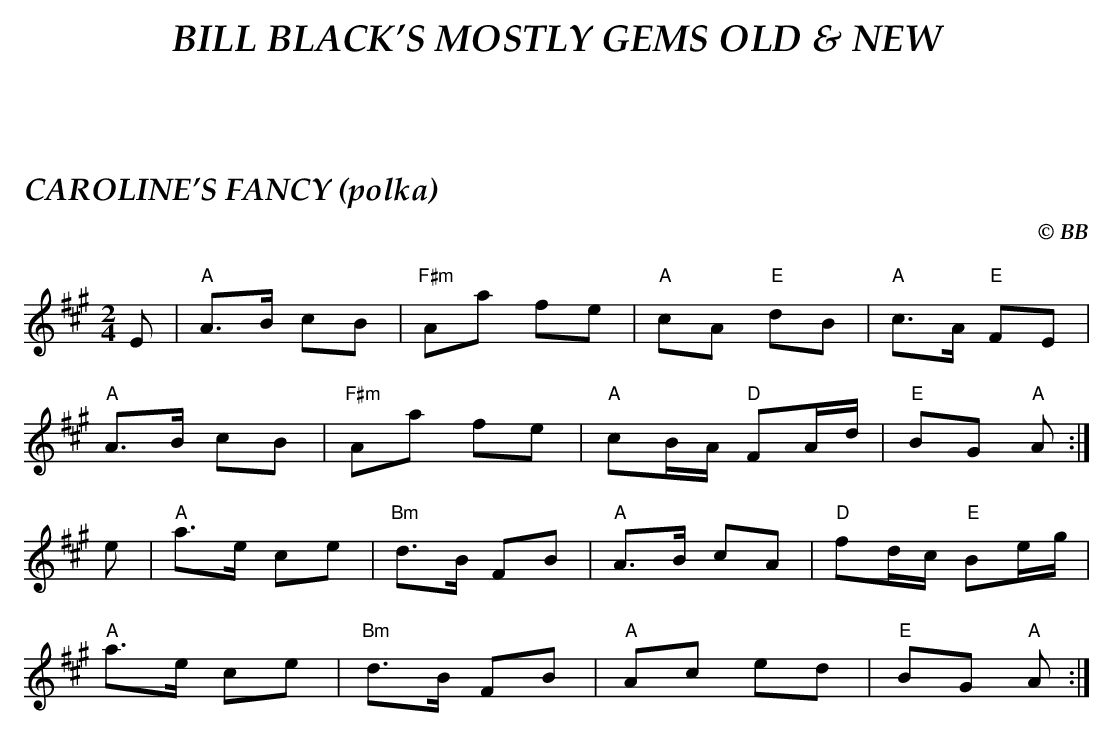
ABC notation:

X:1
T:CAROLINE'S FANCY (polka)
C:© BB
L:1/8
M:2/4
Q:1/4=120
K:A
E|"A"A>B cB|"F#m"Aa fe|"A"cA "E"dB|"A"c>A "E"FE|
"A"A>B cB|"F#m"Aa fe|"A"cB/A/ "D"FA/d/|"E"BG "A"A :|
e|"A"a>e ce|"Bm"d>B FB|"A"A>B cA|"D"fd/c/ "E"Be/g/|
"A"a>e ce|"Bm"d>B FB|"A"Ac ed|"E"BG "A"A :|
